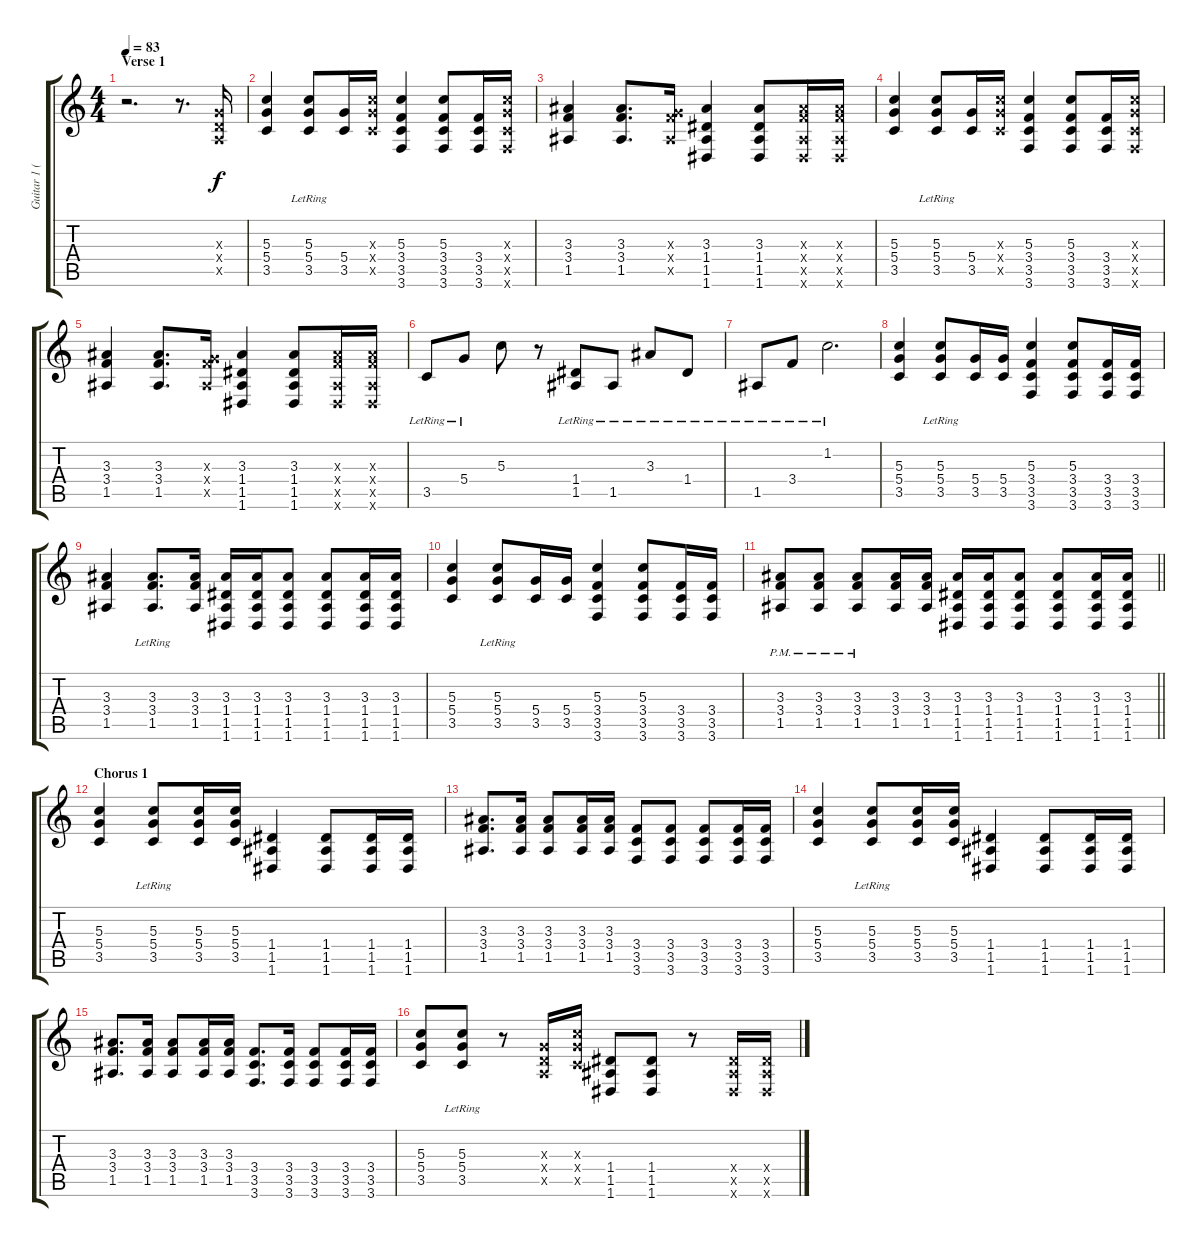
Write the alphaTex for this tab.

\track ("Guitar 1 (Chad Kroeger)" "Guitar 1 (") {instrument acousticguitarsteel}
\staff {score tabs}
\tuning (E4 B3 G3 D3 A2 D2) {hide}
\ts (4 4)
\section ("" "Verse 1")
\tempo 83
\clef g2
\ks c
r.2{d dy f instrument acousticguitarsteel} r.8{d} (0.3{x} 0.4{x} 0.5{x}).16 |
(5.3 5.4 3.5).4 (5.3{lr} 5.4 3.5).8 (5.4 3.5).16 (5.3{x} 5.4{x} 3.5{x}).16 (5.3 3.4 3.5 3.6).4 (5.3 3.4 3.5 3.6).8 (3.4 3.5 3.6).16 (5.3{x} 5.4{x} 3.5{x} 3.6{x}).16 |
(3.3 3.4 1.5).4 (3.3 3.4 1.5).8{d} (0.3{x} 3.4{x} 1.5{x}).16 (3.3 1.4 1.5 1.6).4 (3.3 1.4 1.5 1.6).8 (3.3{x} 3.4{x} 1.5{x} 1.6{x}).16 (3.3{x} 3.4{x} 1.5{x} 1.6{x}).16 |
(5.3 5.4 3.5).4 (5.3{lr} 5.4 3.5).8 (5.4 3.5).16 (5.3{x} 5.4{x} 3.5{x}).16 (5.3 3.4 3.5 3.6).4 (5.3 3.4 3.5 3.6).8 (3.4 3.5 3.6).16 (5.3{x} 5.4{x} 3.5{x} 3.6{x}).16 |
(3.3 3.4 1.5).4 (3.3 3.4 1.5).8{d} (0.3{x} 3.4{x} 1.5{x}).16 (3.3 1.4 1.5 1.6).4 (3.3 1.4 1.5 1.6).8 (3.3{x} 3.4{x} 1.5{x} 1.6{x}).16 (3.3{x} 3.4{x} 1.5{x} 1.6{x}).16 |
3.5{lr}.8 5.4{lr}.8 5.3.8 r.8 (1.4{lr} 1.5{lr}).8 1.5{lr}.8 3.3{lr}.8 1.4{lr}.8 |
1.5{lr}.8 3.4{lr}.8 1.2{lr}.2{d} |
(5.3 5.4 3.5).4 (5.3{lr} 5.4 3.5).8 (5.4 3.5).16 (5.4 3.5).16 (5.3 3.4 3.5 3.6).4 (5.3 3.4 3.5 3.6).8 (3.4 3.5 3.6).16 (3.4 3.5 3.6).16 |
(3.3 3.4 1.5).4 (3.3{lr} 3.4 1.5).8{d} (3.3 3.4 1.5).16 (3.3 1.4 1.5 1.6).16 (3.3 1.4 1.5 1.6).16 (3.3 1.4 1.5 1.6).8 (3.3 1.4 1.5 1.6).8 (3.3 1.4 1.5 1.6).16 (3.3 1.4 1.5 1.6).16 |
(5.3 5.4 3.5).4 (5.3{lr} 5.4 3.5).8 (5.4 3.5).16 (5.4 3.5).16 (5.3 3.4 3.5 3.6).4 (5.3 3.4 3.5 3.6).8 (3.4 3.5 3.6).16 (3.4 3.5 3.6).16 |
\barLineRight lightlight
(3.3{pm} 3.4{pm} 1.5{pm}).8 (3.3{pm} 3.4{pm} 1.5{pm}).8 (3.3{pm} 3.4{pm} 1.5{pm}).8 (3.3 3.4 1.5).16 (3.3 3.4 1.5).16 (3.3 1.4 1.5 1.6).16 (3.3 1.4 1.5 1.6).16 (3.3 1.4 1.5 1.6).8 (3.3 1.4 1.5 1.6).8 (3.3 1.4 1.5 1.6).16 (3.3 1.4 1.5 1.6).16 |
\section ("" "Chorus 1")
(5.3 5.4 3.5).4 (5.3{lr} 5.4 3.5).8 (5.3 5.4 3.5).16 (5.3 5.4 3.5).16 (1.4 1.5 1.6).4 (1.4 1.5 1.6).8 (1.4 1.5 1.6).16 (1.4 1.5 1.6).16 |
(3.3 3.4 1.5).8{d} (3.3 3.4 1.5).16 (3.3 3.4 1.5).8 (3.3 3.4 1.5).16 (3.3 3.4 1.5).16 (3.4 3.5 3.6).8 (3.4 3.5 3.6).8 (3.4 3.5 3.6).8 (3.4 3.5 3.6).16 (3.4 3.5 3.6).16 |
(5.3 5.4 3.5).4 (5.3{lr} 5.4 3.5).8 (5.3 5.4 3.5).16 (5.3 5.4 3.5).16 (1.4 1.5 1.6).4 (1.4 1.5 1.6).8 (1.4 1.5 1.6).16 (1.4 1.5 1.6).16 |
(3.3 3.4 1.5).8{d} (3.3 3.4 1.5).16 (3.3 3.4 1.5).8 (3.3 3.4 1.5).16 (3.3 3.4 1.5).16 (3.4 3.5 3.6).8{d} (3.4 3.5 3.6).16 (3.4 3.5 3.6).8 (3.4 3.5 3.6).16 (3.4 3.5 3.6).16 |
(5.3 5.4 3.5).8 (5.3{lr} 5.4 3.5).8 r.8 (0.3{x} 0.4{x} 0.5{x}).16 (5.3{x} 5.4{x} 3.5{x}).16 (1.4 1.5 1.6).8 (1.4 1.5 1.6).8 r.8 (1.4{x} 1.5{x} 1.6{x}).16 (1.4{x} 1.5{x} 1.6{x}).16
